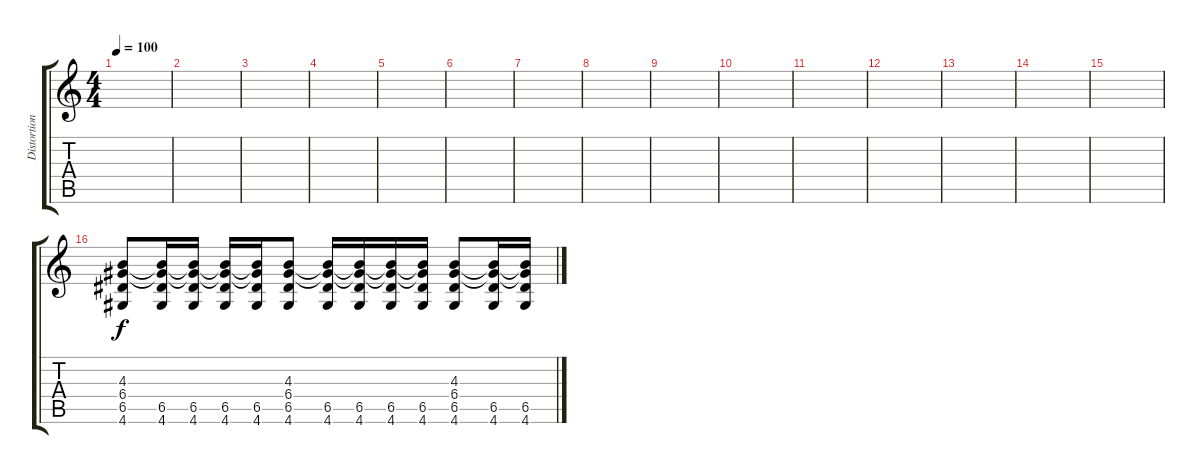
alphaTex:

\track ("Distortion Guitar" "Distortion") {instrument distortionguitar}
\staff {score tabs}
\tuning (E4 B3 G3 D3 A2 E2) {hide}
\ts (4 4)
\tempo 100
\clef g2
\ks c
|
|
|
|
|
|
|
|
|
|
|
|
|
|
|
(4.3 6.4 6.5 4.6).8 (4.3{t} 6.4{t} 6.5 4.6).16 (4.3{t} 6.4{t} 6.5 4.6).16 (4.3{t} 6.4{t} 6.5 4.6).16 (4.3{t} 6.4{t} 6.5 4.6).16 (4.3 6.4 6.5 4.6).8 (4.3{t} 6.4{t} 6.5 4.6).16 (4.3{t} 6.4{t} 6.5 4.6).16 (4.3{t} 6.4{t} 6.5 4.6).16 (4.3{t} 6.4{t} 6.5 4.6).16 (4.3 6.4 6.5 4.6).8 (4.3{t} 6.4{t} 6.5 4.6).16 (4.3{t} 6.4{t} 6.5 4.6).16
